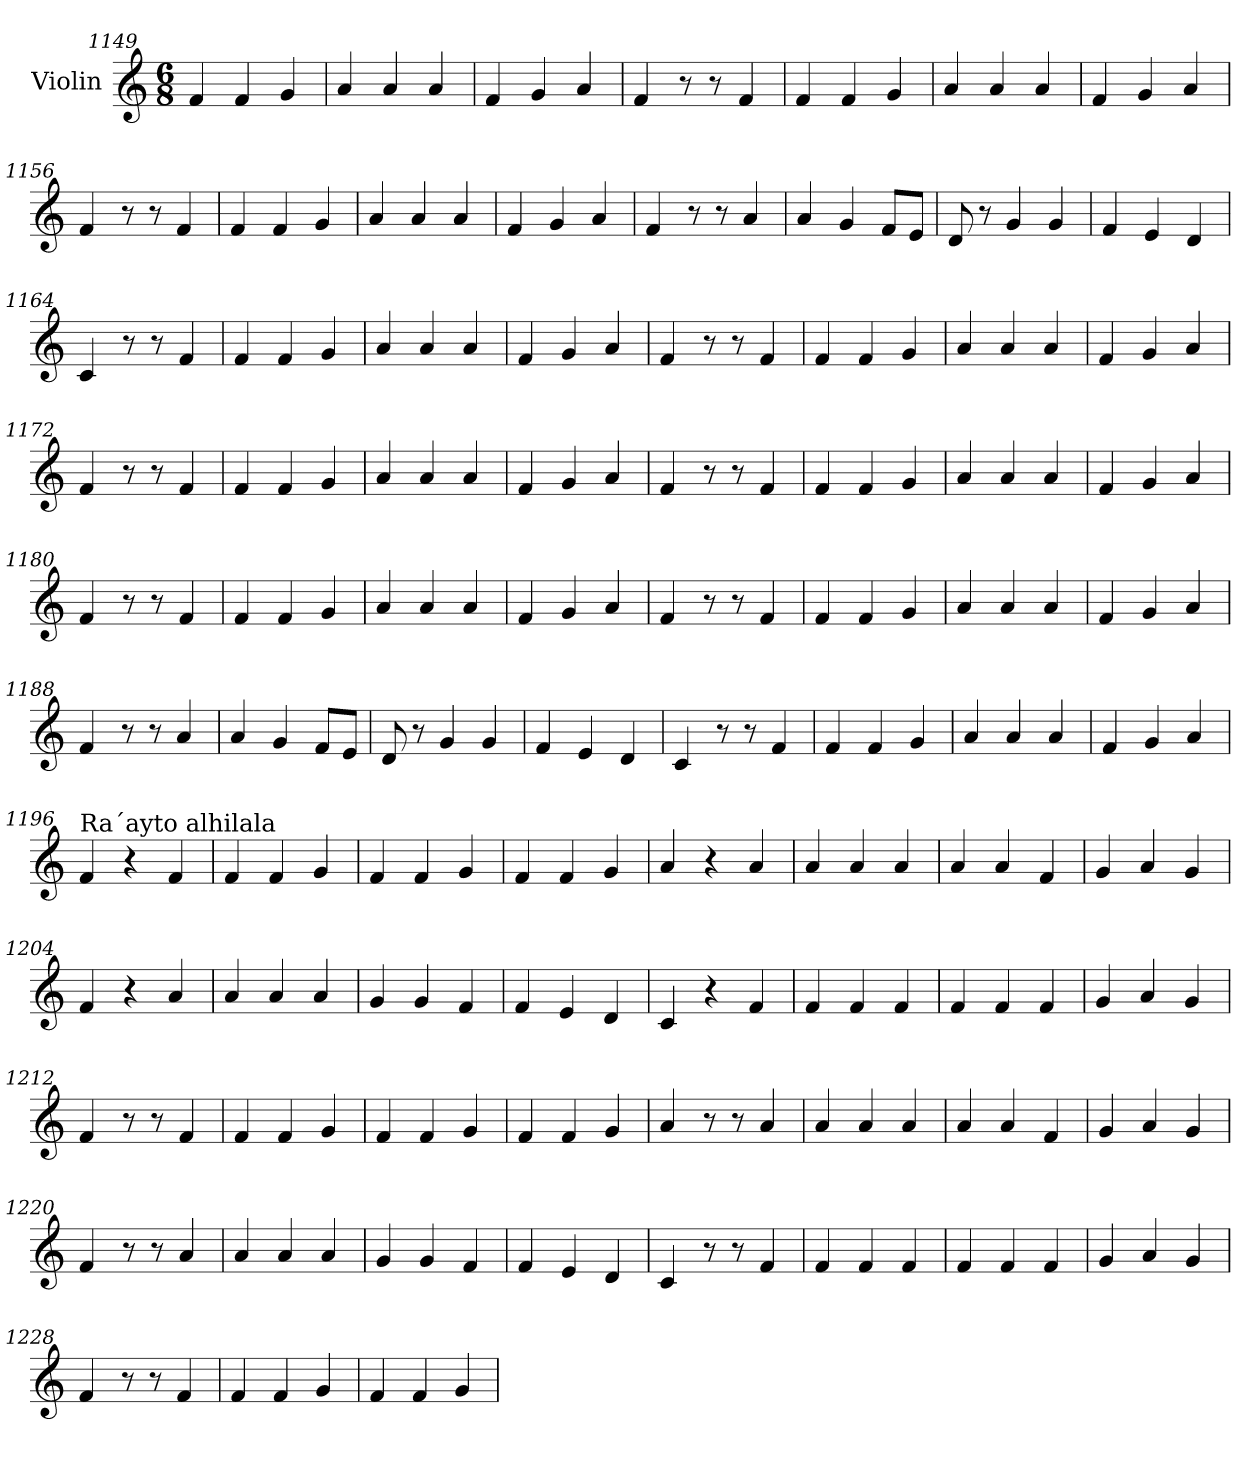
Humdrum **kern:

**kern
*part1
*staff1
*I"Violin
*clefG2
*k[]
*C:
*M6/8
=1149
4f/
4fi/
4gi/
=1150
4ai/
4a/
4a/
=1151
4fi/
4gi/
4ai/
=1152
4fi/
8r
8r
4f/
!!LO:PB:g=z
=1153
4f/
4fi/
4gi/
=1154
4ai/
4a/
4a/
=1155
4fi/
4gi/
4ai/
=1156
4fi/
8r
8r
4f/
=1157
4f/
4fi/
4gi/
=1158
4ai/
4a/
4a/
=1159
4fi/
4gi/
4ai/
!!LO:LB:g=z
=1160
4fi/
8r
8r
4a/
=1161
4ai/
4gi/
8fi/L
8ei/J
=1162
8di/
8r
4g/
4gi/
=1163
4fi/
4ei/
4di/
=1164
4ci/
8r
8r
4f/
=1165
4f/
4fi/
4gi/
=1166
4ai/
4a/
4a/
!!LO:LB:g=z
=1167
4fi/
4gi/
4ai/
=1168
4fi/
8r
8r
4f/
=1169
4f/
4fi/
4gi/
=1170
4ai/
4a/
4a/
=1171
4fi/
4gi/
4ai/
=1172
4fi/
8r
8r
4f/
=1173
4f/
4fi/
4gi/
!!LO:LB:g=z
=1174
4ai/
4a/
4a/
=1175
4fi/
4gi/
4ai/
=1176
4fi/
8r
8r
4f/
=1177
4f/
4fi/
4gi/
=1178
4ai/
4a/
4a/
=1179
4fi/
4gi/
4ai/
=1180
4fi/
8r
8r
4f/
!!LO:LB:g=z
=1181
4f/
4fi/
4gi/
=1182
4ai/
4a/
4a/
=1183
4fi/
4gi/
4ai/
=1184
4fi/
8r
8r
4f/
=1185
4f/
4fi/
4gi/
=1186
4ai/
4a/
4a/
=1187
4fi/
4gi/
4ai/
!!LO:LB:g=z
=1188
4fi/
8r
8r
4a/
=1189
4ai/
4gi/
8fi/L
8ei/J
=1190
8di/
8r
4g/
4gi/
=1191
4fi/
4ei/
4di/
=1192
4ci/
8r
8r
4f/
=1193
4f/
4fi/
4gi/
=1194
4ai/
4a/
4a/
!!LO:LB:g=z
=1195
4fi/
4gi/
4ai/
=1196
*MM200
!LO:TX:a:t=Ra´ayto alhilala
4fi/
4r
4f/
=1197
4f/
4fi/
4gi/
=1198
4fi/
4fi/
4gi/
=1199
4fi/
4fi/
4gi/
=1200
4ai/
4r
4a/
=1201
4a/
4a/
4a/
!!LO:LB:g=z
=1202
4a/
4a/
4fi/
=1203
4gi/
4ai/
4gi/
=1204
4fi/
4r
4a/
=1205
4a/
4a/
4a/
=1206
4g/
4g/
4f/
=1207
4fi/
4ei/
4di/
=1208
4ci/
4r
4f/
!!LO:PB:g=z
=1209
4f/
4f/
4f/
=1210
4f/
4f/
4fi/
=1211
4gi/
4ai/
4gi/
=1212
4fi/
8r
8r
4f/
=1213
4f/
4fi/
4gi/
=1214
4fi/
4fi/
4gi/
=1215
4fi/
4fi/
4gi/
!!LO:LB:g=z
=1216
4ai/
8r
8r
4a/
=1217
4a/
4a/
4a/
=1218
4a/
4a/
4fi/
=1219
4gi/
4ai/
4gi/
=1220
4fi/
8r
8r
4a/
=1221
4a/
4a/
4a/
=1222
4g/
4g/
4f/
!!LO:LB:g=z
=1223
4fi/
4ei/
4di/
=1224
4ci/
8r
8r
4f/
=1225
4f/
4f/
4f/
=1226
4f/
4f/
4fi/
=1227
4gi/
4ai/
4gi/
=1228
4fi/
8r
8r
4f/
=1229
4f/
4fi/
4gi/
!!LO:LB:g=z
=1230
4fi/
4fi/
4gi/
=
*-
